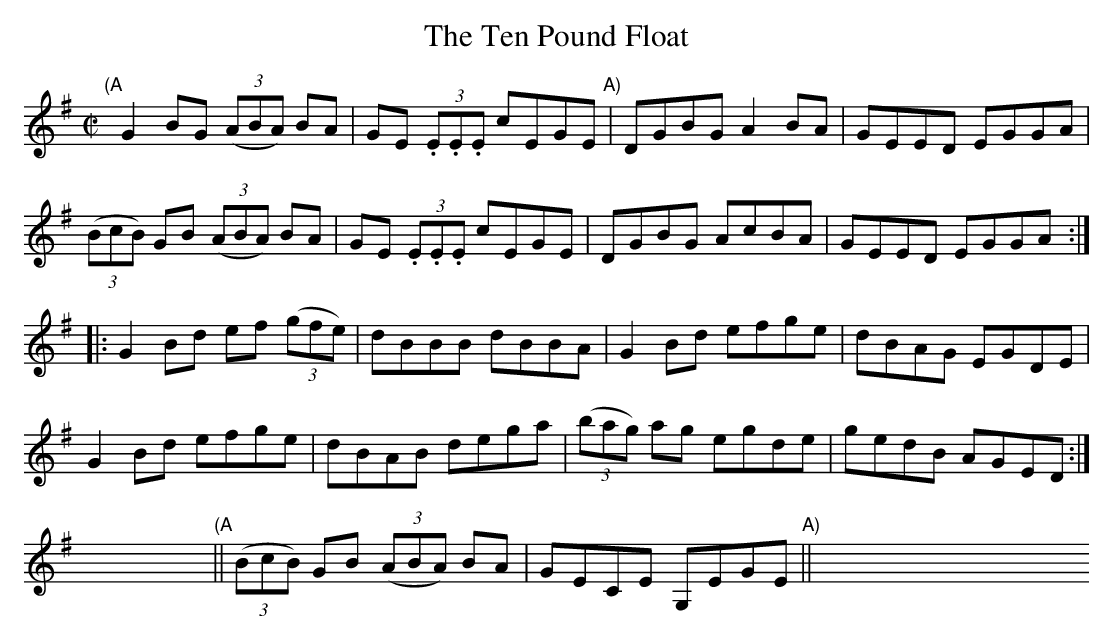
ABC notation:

X:1
U: ~ = !turn!
T:The Ten Pound Float
L:1/8
M:C|
K:G
"(A"[|]G2 BG ((3ABA) BA | GE (3.E.E.E cEGE "A)"| DGBG A2 BA | GEED EGGA |
((3BcB) GB ((3ABA) BA | GE (3.E.E.E cEGE | DGBG AcBA | GEED EGGA ::
G2 Bd ef ((3gfe) | dBBB dBBA | G2 Bd efge | dBAG EGDE |
G2 Bd efge | dBAB dega | ((3bag) ag egde | gedB AGED :|]
xxxx "(A" || ((3BcB) GB ((3ABA) BA | GECE G,EGE "A)" || xxxx xxxx [|]
